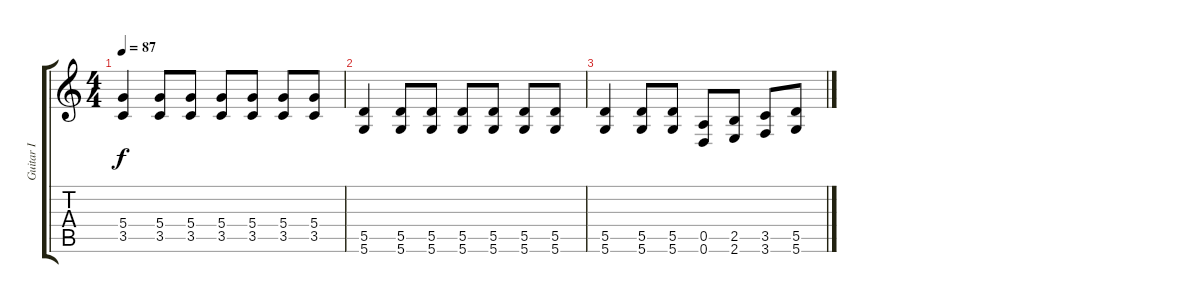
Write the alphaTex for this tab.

\track ("Guitar I" "Guitar I") {instrument distortionguitar}
\staff {score tabs}
\tuning (E4 B3 G3 D3 A2 D2) {hide}
\ts (4 4)
\tempo 87
\clef g2
\ks c
(5.4 3.5).4{dy f} (5.4 3.5).8 (5.4 3.5).8 (5.4 3.5).8 (5.4 3.5).8 (5.4 3.5).8 (5.4 3.5).8 |
(5.5 5.6).4 (5.5 5.6).8 (5.5 5.6).8 (5.5 5.6).8 (5.5 5.6).8 (5.5 5.6).8 (5.5 5.6).8 |
(5.5 5.6).4 (5.5 5.6).8 (5.5 5.6).8 (0.5 0.6).8 (2.5 2.6).8 (3.5 3.6).8 (5.5 5.6).8
